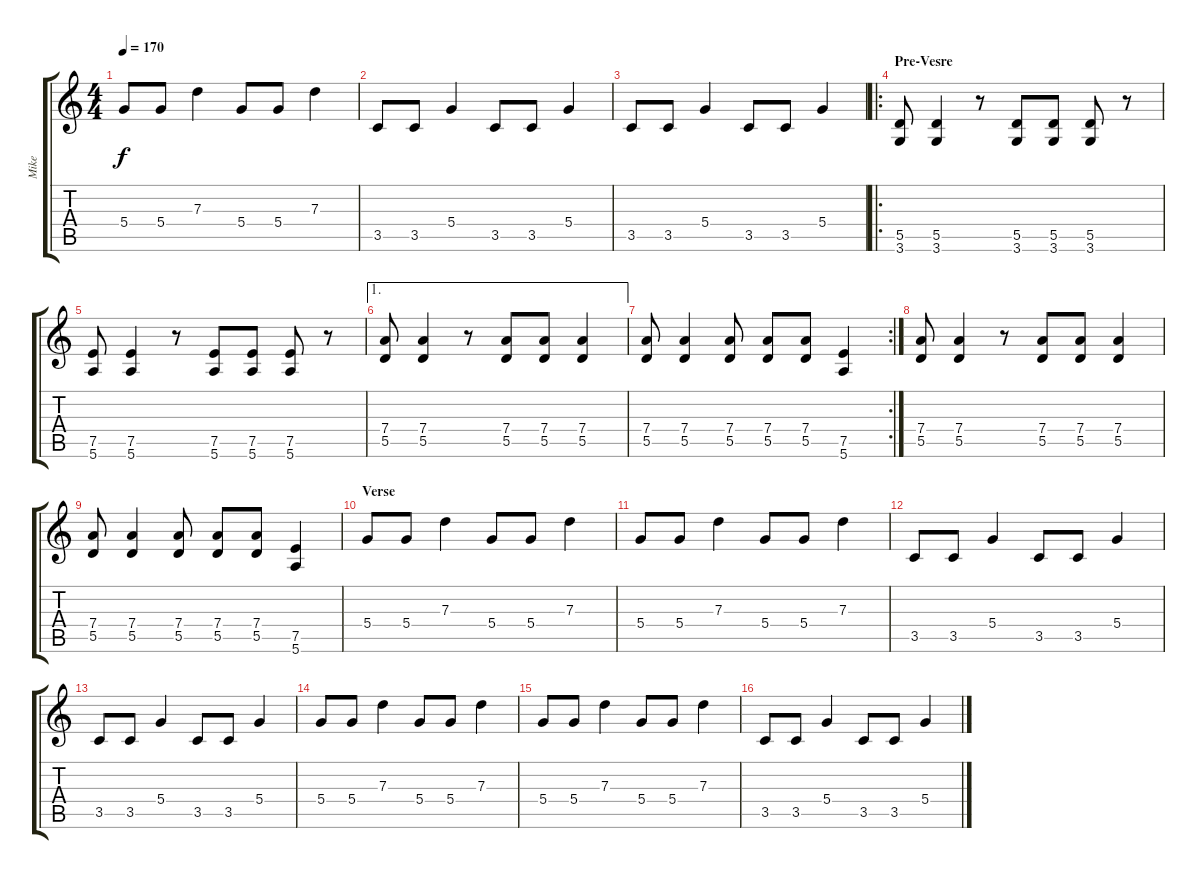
\track ("Mike" "Mike") {instrument distortionguitar}
\staff {score tabs}
\tuning (E4 B3 G3 D3 A2 E2) {hide}
\ts (4 4)
\tempo 170
\clef g2
\ks c
5.4.8{dy f} 5.4.8 7.3.4 5.4.8 5.4.8 7.3.4 |
3.5.8 3.5.8 5.4.4 3.5.8 3.5.8 5.4.4 |
3.5.8 3.5.8 5.4.4 3.5.8 3.5.8 5.4.4 |
\ro
\section ("" "Pre-Vesre")
(5.5 3.6).8 (5.5 3.6).4 r.8 (5.5 3.6).8 (5.5 3.6).8 (5.5 3.6).8 r.8 |
(7.5 5.6).8 (7.5 5.6).4 r.8 (7.5 5.6).8 (7.5 5.6).8 (7.5 5.6).8 r.8 |
\ae 1
(7.4 5.5).8 (7.4 5.5).4 r.8 (7.4 5.5).8 (7.4 5.5).8 (7.4 5.5).4 |
\rc 2
(7.4 5.5).8 (7.4 5.5).4 (7.4 5.5).8 (7.4 5.5).8 (7.4 5.5).8 (7.5 5.6).4 |
(7.4 5.5).8 (7.4 5.5).4 r.8 (7.4 5.5).8 (7.4 5.5).8 (7.4 5.5).4 |
(7.4 5.5).8 (7.4 5.5).4 (7.4 5.5).8 (7.4 5.5).8 (7.4 5.5).8 (7.5 5.6).4 |
\section ("" "Verse")
5.4.8 5.4.8 7.3.4 5.4.8 5.4.8 7.3.4 |
5.4.8 5.4.8 7.3.4 5.4.8 5.4.8 7.3.4 |
3.5.8 3.5.8 5.4.4 3.5.8 3.5.8 5.4.4 |
3.5.8 3.5.8 5.4.4 3.5.8 3.5.8 5.4.4 |
5.4.8 5.4.8 7.3.4 5.4.8 5.4.8 7.3.4 |
5.4.8 5.4.8 7.3.4 5.4.8 5.4.8 7.3.4 |
3.5.8 3.5.8 5.4.4 3.5.8 3.5.8 5.4.4
